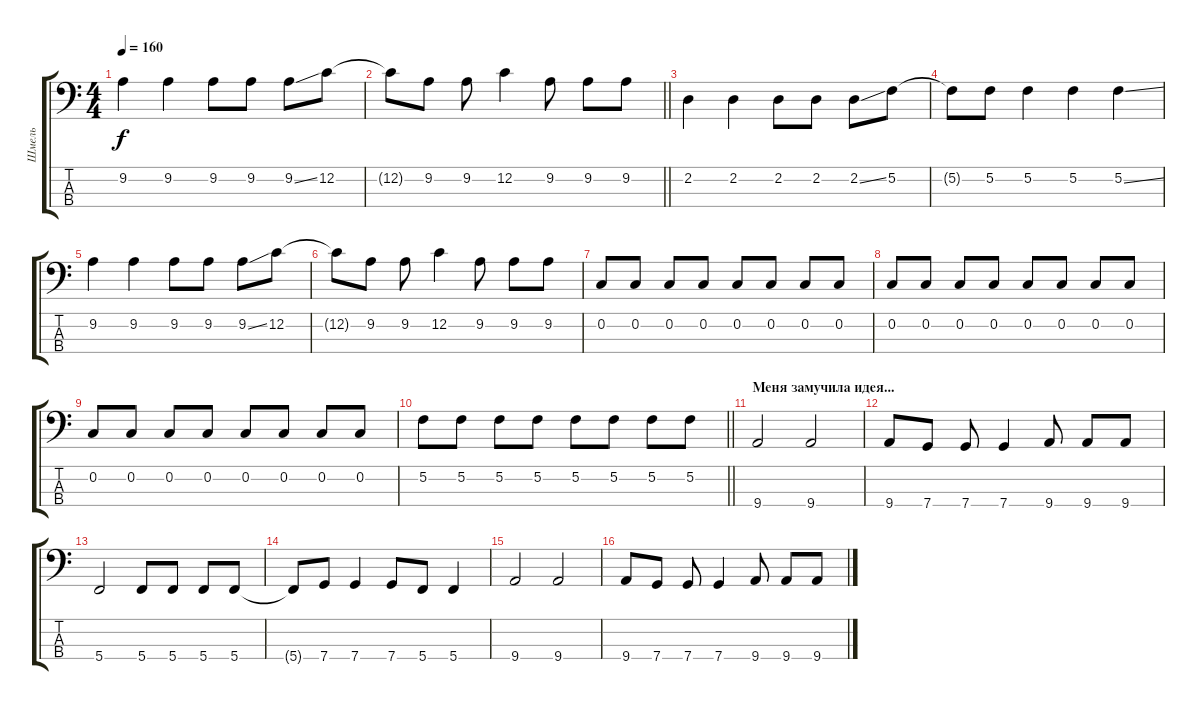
\track ("Шмель" "Шмель") {instrument electricbasspick}
\staff {score tabs}
\tuning (F2 C2 G1 C1) {hide}
\ts (4 4)
\tempo 160
\clef f4
\ks c
9.2.4{dy f} 9.2.4 9.2.8 9.2.8 9.2{ss}.8 12.2.8 |
\barLineRight lightlight
12.2{t}.8 9.2.8 9.2.8 12.2.4 9.2.8 9.2.8 9.2.8 |
2.2.4 2.2.4 2.2.8 2.2.8 2.2{ss}.8 5.2.8 |
5.2{t}.8 5.2.8 5.2.4 5.2.4 5.2{ss}.4 |
9.2.4 9.2.4 9.2.8 9.2.8 9.2{ss}.8 12.2.8 |
12.2{t}.8 9.2.8 9.2.8 12.2.4 9.2.8 9.2.8 9.2.8 |
0.2.8 0.2.8 0.2.8 0.2.8 0.2.8 0.2.8 0.2.8 0.2.8 |
0.2.8 0.2.8 0.2.8 0.2.8 0.2.8 0.2.8 0.2.8 0.2.8 |
0.2.8 0.2.8 0.2.8 0.2.8 0.2.8 0.2.8 0.2.8 0.2.8 |
\barLineRight lightlight
5.2.8 5.2.8 5.2.8 5.2.8 5.2.8 5.2.8 5.2.8 5.2.8 |
\section ("" "Меня замучила идея...")
9.4.2 9.4.2 |
9.4.8 7.4.8 7.4.8 7.4.4 9.4.8 9.4.8 9.4.8 |
5.4.2 5.4.8 5.4.8 5.4.8 5.4.8 |
5.4{t}.8 7.4.8 7.4.4 7.4.8 5.4.8 5.4.4 |
9.4.2 9.4.2 |
9.4.8 7.4.8 7.4.8 7.4.4 9.4.8 9.4.8 9.4.8
